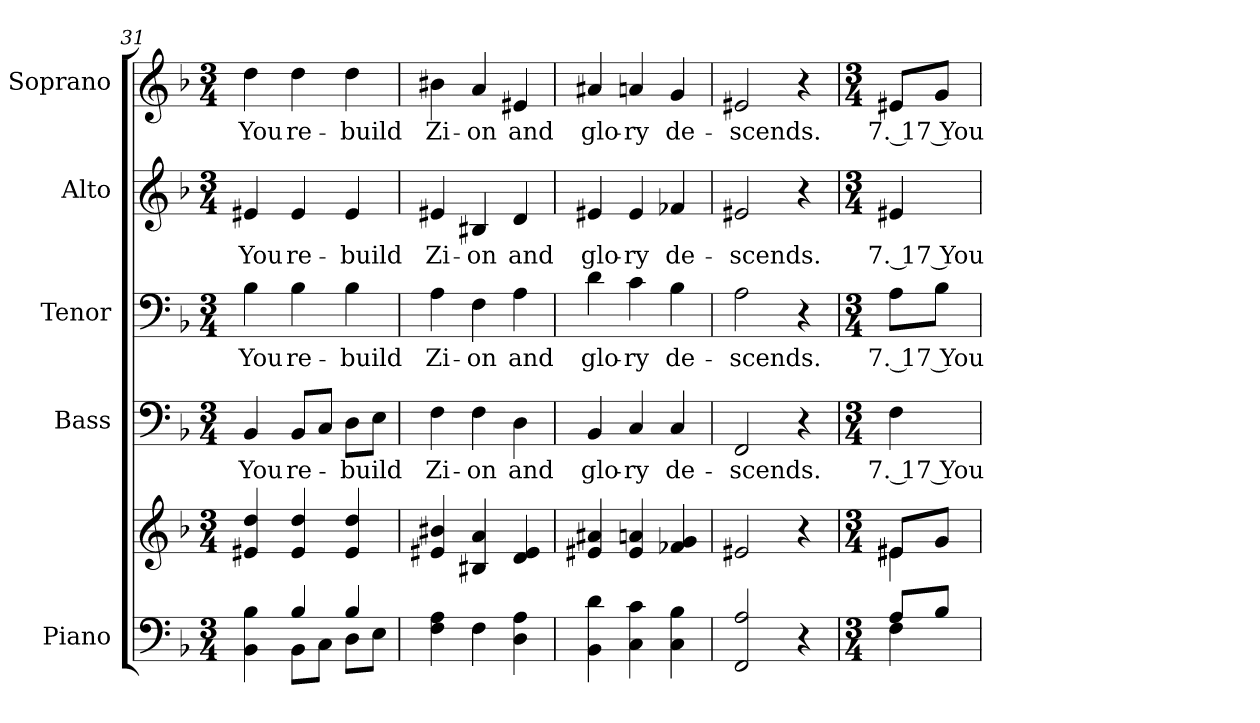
**kern	**kern	**kern	**text	**kern	**text	**kern	**text	**kern	**text
*part5	*part5	*part4	*part4	*part3	*part3	*part2	*part2	*part1	*part1
*staff6	*staff5	*staff4	*staff4	*staff3	*staff3	*staff2	*staff2	*staff1	*staff1
*I"Piano	*	*I"Bass	*	*I"Tenor	*	*I"Alto	*	*I"Soprano	*
*I'Pno.	*	*I'B.	*	*I'T.	*	*I'A.	*	*I'S.	*
*clefF4	*clefG2	*clefF4	*	*clefF4	*	*clefG2	*	*clefG2	*
*k[b-]	*k[b-]	*k[b-]	*	*k[b-]	*	*k[b-]	*	*k[b-]	*
*F:	*F:	*F:	*	*F:	*	*F:	*	*F:	*
*M3/4	*M3/4	*M3/4	*	*M3/4	*	*M3/4	*	*M3/4	*
=31	=31	=31	=31	=31	=31	=31	=31	=31	=31
*^	*	*	*	*	*	*	*	*	*
!	!	!	!	!LO:LY:b:color=#000000	!	!	!	!	!	!
!	!	!	!	!	!	!LO:LY:b:color=#000000	!	!	!	!
!	!	!	!	!	!	!	!	!LO:LY:b:color=#000000	!	!
!	!	!	!	!	!	!	!	!	!	!LO:LY:b:color=#000000
4BB-i\ 4B-i	4ryy	4e#Xi/ 4ddi	4BB-i/	You	4B-i\	You	4e#Xi/	You	4ddi\	You
!	!	!	!	!LO:LY:b:color=#000000	!	!	!	!	!	!
!	!	!	!	!	!	!LO:LY:b:color=#000000	!	!	!	!
!	!	!	!	!	!	!	!	!LO:LY:b:color=#000000	!	!
!	!	!	!	!	!	!	!	!	!	!LO:LY:b:color=#000000
4B-i/	8BB-i\L	4e#i/ 4ddi	8BB-i/L	re-	4B-i\	re-	4e#i/	re-	4ddi\	re-
.	8Ci\J	.	8Ci/J	.	.	.	.	.	.	.
!	!	!	!	!LO:LY:b:color=#000000	!	!	!	!	!	!
!	!	!	!	!	!	!LO:LY:b:color=#000000	!	!	!	!
!	!	!	!	!	!	!	!	!LO:LY:b:color=#000000	!	!
!	!	!	!	!	!	!	!	!	!	!LO:LY:b:color=#000000
4B-i/	8Di\L	4e#i/ 4ddi	8Di\L	-build	4B-i\	-build	4e#i/	-build	4ddi\	-build
.	8Ei\J	.	8Ei\J	.	.	.	.	.	.	.
*v	*v	*	*	*	*	*	*	*	*	*
=32	=32	=32	=32	=32	=32	=32	=32	=32	=32
*^	*	*	*	*	*	*	*	*	*
!	!	!	!	!LO:LY:b:color=#000000	!	!	!	!	!	!
*v	*v	*	*	*	*	*	*	*	*	*
*^	*	*	*	*	*	*	*	*	*
!	!	!	!	!	!	!LO:LY:b:color=#000000	!	!	!	!
*v	*v	*	*	*	*	*	*	*	*	*
*^	*	*	*	*	*	*	*	*	*
!	!	!	!	!	!	!	!	!LO:LY:b:color=#000000	!	!
*v	*v	*	*	*	*	*	*	*	*	*
*^	*	*	*	*	*	*	*	*	*
!	!	!	!	!	!	!	!	!	!	!LO:LY:b:color=#000000
*v	*v	*	*	*	*	*	*	*	*	*
4Fi\ 4Ai	4e#Xi/ 4b#Xi	4Fi\	Zi-	4Ai\	Zi-	4e#Xi/	Zi-	4b#Xi\	Zi-
!	!	!	!LO:LY:b:color=#000000	!	!	!	!	!	!
!	!	!	!	!	!LO:LY:b:color=#000000	!	!	!	!
!	!	!	!	!	!	!	!LO:LY:b:color=#000000	!	!
!	!	!	!	!	!	!	!	!	!LO:LY:b:color=#000000
4Fi\	4B#Xi/ 4ai	4Fi\	-on	4Fi\	-on	4B#Xi/	-on	4ai/	-on
!	!	!	!LO:LY:b:color=#000000	!	!	!	!	!	!
!	!	!	!	!	!LO:LY:b:color=#000000	!	!	!	!
!	!	!	!	!	!	!	!LO:LY:b:color=#000000	!	!
!	!	!	!	!	!	!	!	!	!LO:LY:b:color=#000000
4Di\ 4Ai	4di/ 4e#i	4Di\	and	4Ai\	and	4di/	and	4e#Xi/	and
=33	=33	=33	=33	=33	=33	=33	=33	=33	=33
!	!	!	!LO:LY:b:color=#000000	!	!	!	!	!	!
!	!	!	!	!	!LO:LY:b:color=#000000	!	!	!	!
!	!	!	!	!	!	!	!LO:LY:b:color=#000000	!	!
!	!	!	!	!	!	!	!	!	!LO:LY:b:color=#000000
4BB-i\ 4di	4e#Xi/ 4a#Xi	4BB-i/	glo-	4di\	glo-	4e#Xi/	glo-	4a#Xi/	glo-
!	!	!	!LO:LY:b:color=#000000	!	!	!	!	!	!
!	!	!	!	!	!LO:LY:b:color=#000000	!	!	!	!
!	!	!	!	!	!	!	!LO:LY:b:color=#000000	!	!
!	!	!	!	!	!	!	!	!	!LO:LY:b:color=#000000
4Ci\ 4ci	4e#i/ 4ani	4Ci/	-ry	4ci\	-ry	4e#i/	-ry	4ani/	-ry
!	!	!	!LO:LY:b:color=#000000	!	!	!	!	!	!
!	!	!	!	!	!LO:LY:b:color=#000000	!	!	!	!
!	!	!	!	!	!	!	!LO:LY:b:color=#000000	!	!
!	!	!	!	!	!	!	!	!	!LO:LY:b:color=#000000
4Ci\ 4B-i	4f-Xi/ 4gi	4Ci/	de-	4B-i\	de-	4f-Xi/	de-	4gi/	de-
!!LO:PB:g=z
=34	=34	=34	=34	=34	=34	=34	=34	=34	=34
!	!	!	!LO:LY:b:color=#000000	!	!	!	!	!	!
!	!	!	!	!	!LO:LY:b:color=#000000	!	!	!	!
!	!	!	!	!	!	!	!LO:LY:b:color=#000000	!	!
!	!	!	!	!	!	!	!	!	!LO:LY:b:color=#000000
2FFi/ 2Ai	2e#Xi/	2FFi/	-scends.	2Ai\	-scends.	2e#Xi/	-scends.	2e#Xi/	-scends.
4r	4r	4r	.	4r	.	4r	.	4r	.
=35	=35	=35	=35	=35	=35	=35	=35	=35	=35
*M3/4	*M3/4	*M3/4	*	*M3/4	*	*M3/4	*	*M3/4	*
*^	*^	*	*	*	*	*	*	*	*
!	!	!	!	!	!LO:LY:b:color=#000000	!	!	!	!	!	!
!	!	!	!	!	!	!	!LO:LY:b:color=#000000	!	!	!	!
!	!	!	!	!	!	!	!	!	!LO:LY:b:color=#000000	!	!
!	!	!	!	!	!	!	!	!	!	!	!LO:LY:b:color=#000000
8Ai/L	4Fi\	8e#Xi/L	4e#i\	4Fi\	7. 17 You	8Ai\L	7. 17 You	4e#Xi/	7. 17 You	8e#Xi/L	7. 17 You
8B-i/J	.	8gi/J	.	.	.	8B-i\J	.	.	.	8gi/J	.
*v	*v	*	*	*	*	*	*	*	*	*	*
*	*v	*v	*	*	*	*	*	*	*	*
=	=	=	=	=	=	=	=	=	=
*-	*-	*-	*-	*-	*-	*-	*-	*-	*-
